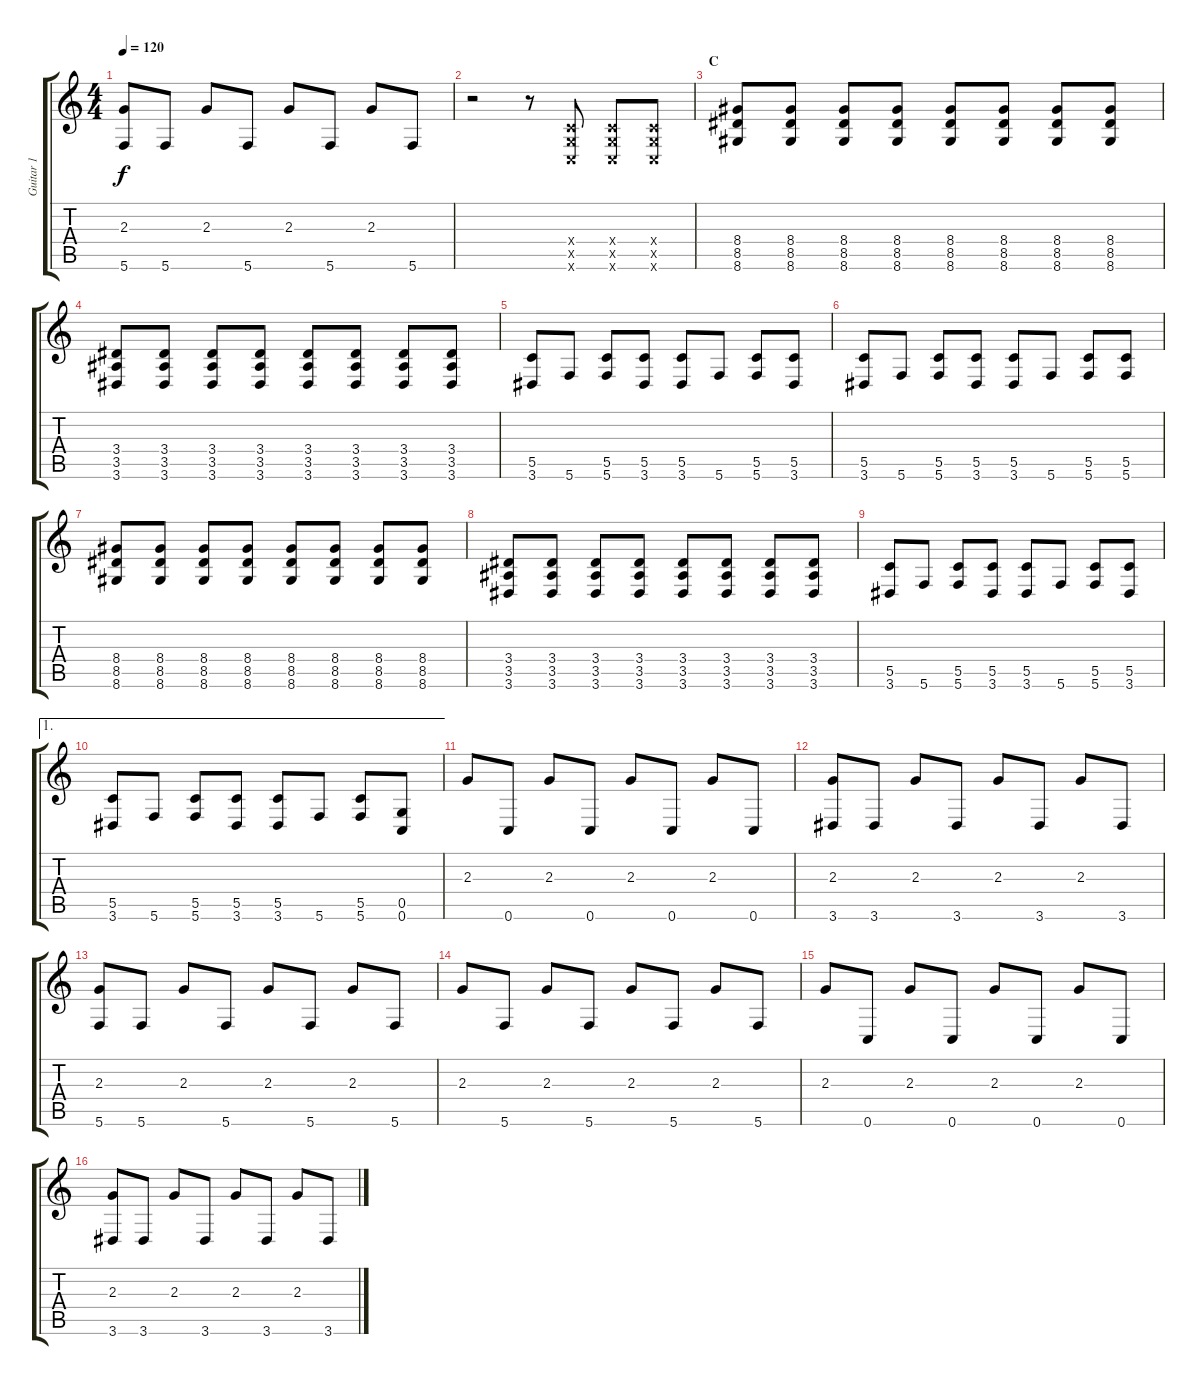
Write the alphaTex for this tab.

\track ("Guitar 1" "Guitar 1") {instrument electricguitarclean}
\staff {score tabs}
\tuning (D4 A3 F3 C3 G2 C2) {hide}
\ts (4 4)
\tempo 120
\clef g2
\ks c
(2.3 5.6).8{dy f} 5.6.8 2.3.8 5.6.8 2.3.8 5.6.8 2.3.8 5.6.8 |
r.2 r.8 (0.4{x} 0.5{x} 0.6{x}).8{instrument overdrivenguitar} (0.4{x} 0.5{x} 0.6{x}).8 (0.4{x} 0.5{x} 0.6{x}).8 |
\section ("" "C")
(8.4 8.5 8.6).8 (8.4 8.5 8.6).8 (8.4 8.5 8.6).8 (8.4 8.5 8.6).8 (8.4 8.5 8.6).8 (8.4 8.5 8.6).8 (8.4 8.5 8.6).8 (8.4 8.5 8.6).8 |
(3.4 3.5 3.6).8 (3.4 3.5 3.6).8 (3.4 3.5 3.6).8 (3.4 3.5 3.6).8 (3.4 3.5 3.6).8 (3.4 3.5 3.6).8 (3.4 3.5 3.6).8 (3.4 3.5 3.6).8 |
(5.5 3.6).8 5.6.8 (5.5 5.6).8 (5.5 3.6).8 (5.5 3.6).8 5.6.8 (5.5 5.6).8 (5.5 3.6).8 |
(5.5 3.6).8 5.6.8 (5.5 5.6).8 (5.5 3.6).8 (5.5 3.6).8 5.6.8 (5.5 5.6).8 (5.5 5.6).8 |
(8.4 8.5 8.6).8 (8.4 8.5 8.6).8 (8.4 8.5 8.6).8 (8.4 8.5 8.6).8 (8.4 8.5 8.6).8 (8.4 8.5 8.6).8 (8.4 8.5 8.6).8 (8.4 8.5 8.6).8 |
(3.4 3.5 3.6).8 (3.4 3.5 3.6).8 (3.4 3.5 3.6).8 (3.4 3.5 3.6).8 (3.4 3.5 3.6).8 (3.4 3.5 3.6).8 (3.4 3.5 3.6).8 (3.4 3.5 3.6).8 |
(5.5 3.6).8 5.6.8 (5.5 5.6).8 (5.5 3.6).8 (5.5 3.6).8 5.6.8 (5.5 5.6).8 (5.5 3.6).8 |
\ae 1
(5.5 3.6).8 5.6.8 (5.5 5.6).8 (5.5 3.6).8 (5.5 3.6).8 5.6.8 (5.5 5.6).8 (0.5 0.6).8 |
2.3.8{instrument electricguitarclean} 0.6.8 2.3.8 0.6.8 2.3.8 0.6.8 2.3.8 0.6.8 |
(2.3 3.6).8 3.6.8 2.3.8 3.6.8 2.3.8 3.6.8 2.3.8 3.6.8 |
(2.3 5.6).8 5.6.8 2.3.8 5.6.8 2.3.8 5.6.8 2.3.8 5.6.8 |
2.3.8 5.6.8 2.3.8 5.6.8 2.3.8 5.6.8 2.3.8 5.6.8 |
2.3.8 0.6.8 2.3.8 0.6.8 2.3.8 0.6.8 2.3.8 0.6.8 |
(2.3 3.6).8 3.6.8 2.3.8 3.6.8 2.3.8 3.6.8 2.3.8 3.6.8
